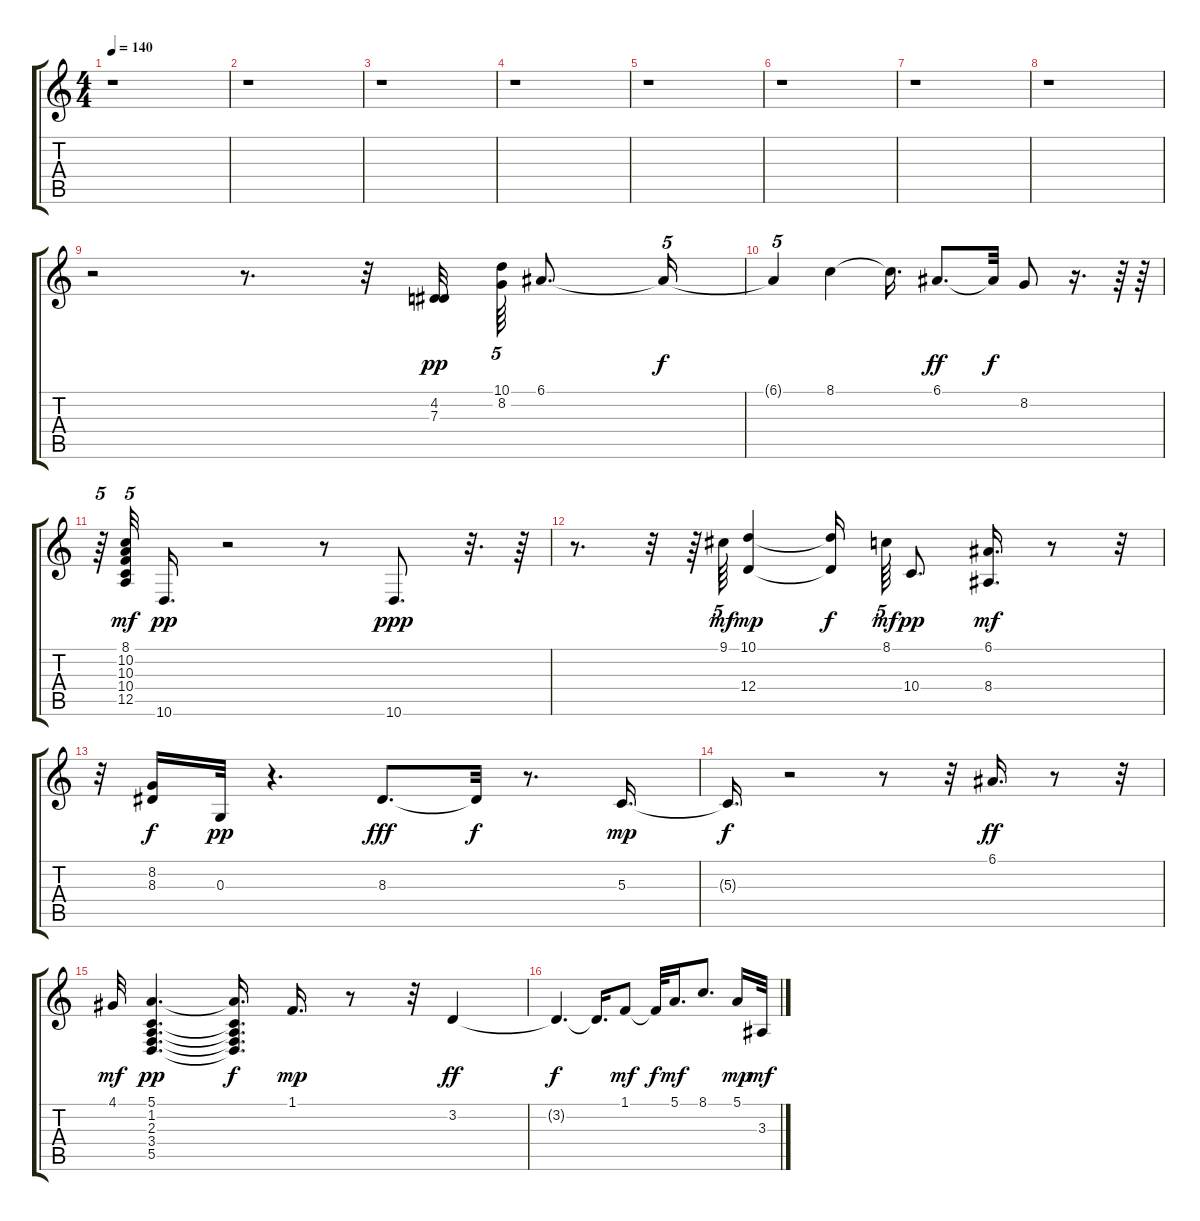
\track "" {instrument fx5brightness}
\staff {score tabs}
\tuning (E4 B3 G3 D3 A2 E2) {hide}
\ts (4 4)
\tempo 140
\clef g2
\ks c
r.1{dy pp} |
r.1 |
r.1 |
r.1 |
r.1 |
r.1 |
r.1 |
r.1 |
r.2 r.8{d} r.32 (4.2 7.3).32 (10.1 8.2).64{tu (5 4)} 6.1.8{d} 6.1{t}.16{tu (5 4) dy f} |
6.1{t}.4{tu (5 4)} 8.1.4 8.1{t}.16{d} 6.1.8{d dy ff} 6.1{t}.32{dy f} 8.2.8 r.16{d} r.64 r.64 |
r.64{tu (5 4)} (8.1 10.2 10.3 10.4 12.5).32{tu (5 4) dy mf} 10.6.16{d dy pp} r.2 r.8 10.6.8{d dy ppp} r.32{d} r.64 |
r.8{d} r.32 r.64 9.1.64{tu (5 4) dy mf} (10.1 12.4).4{dy mp} (10.1{t} 12.4{t}).16{dy f} 8.1.64{tu (5 4) dy mf} 10.4.8{d dy pp} (6.1 8.4).16{d dy mf} r.8 r.32 |
r.32 (8.2 8.3).16{dy f} 0.3.32{dy pp} r.4{d} 8.3.8{d dy fff} 8.3{t}.32{dy f} r.8{d} 5.3.16{d dy mp} |
5.3{t}.16{d dy f} r.2 r.8 r.32 6.1.16{d dy ff} r.8 r.32 |
4.1.32{dy mf} (5.1 1.2 2.3 3.4 5.5).4{d dy pp} (5.1{t} 1.2{t} 2.3{t} 3.4{t} 5.5{t}).16{d dy f} 1.1.16{d dy mp} r.8 r.32 3.2.4{dy ff} |
3.2{t}.4{d dy f} 3.2{t}.16{d} 1.1.8{dy mf} 1.1{t}.32{dy f} 5.1.16{d dy mf} 8.1.8{d} 5.1.16{dy mp} 3.3.32{dy mf}
